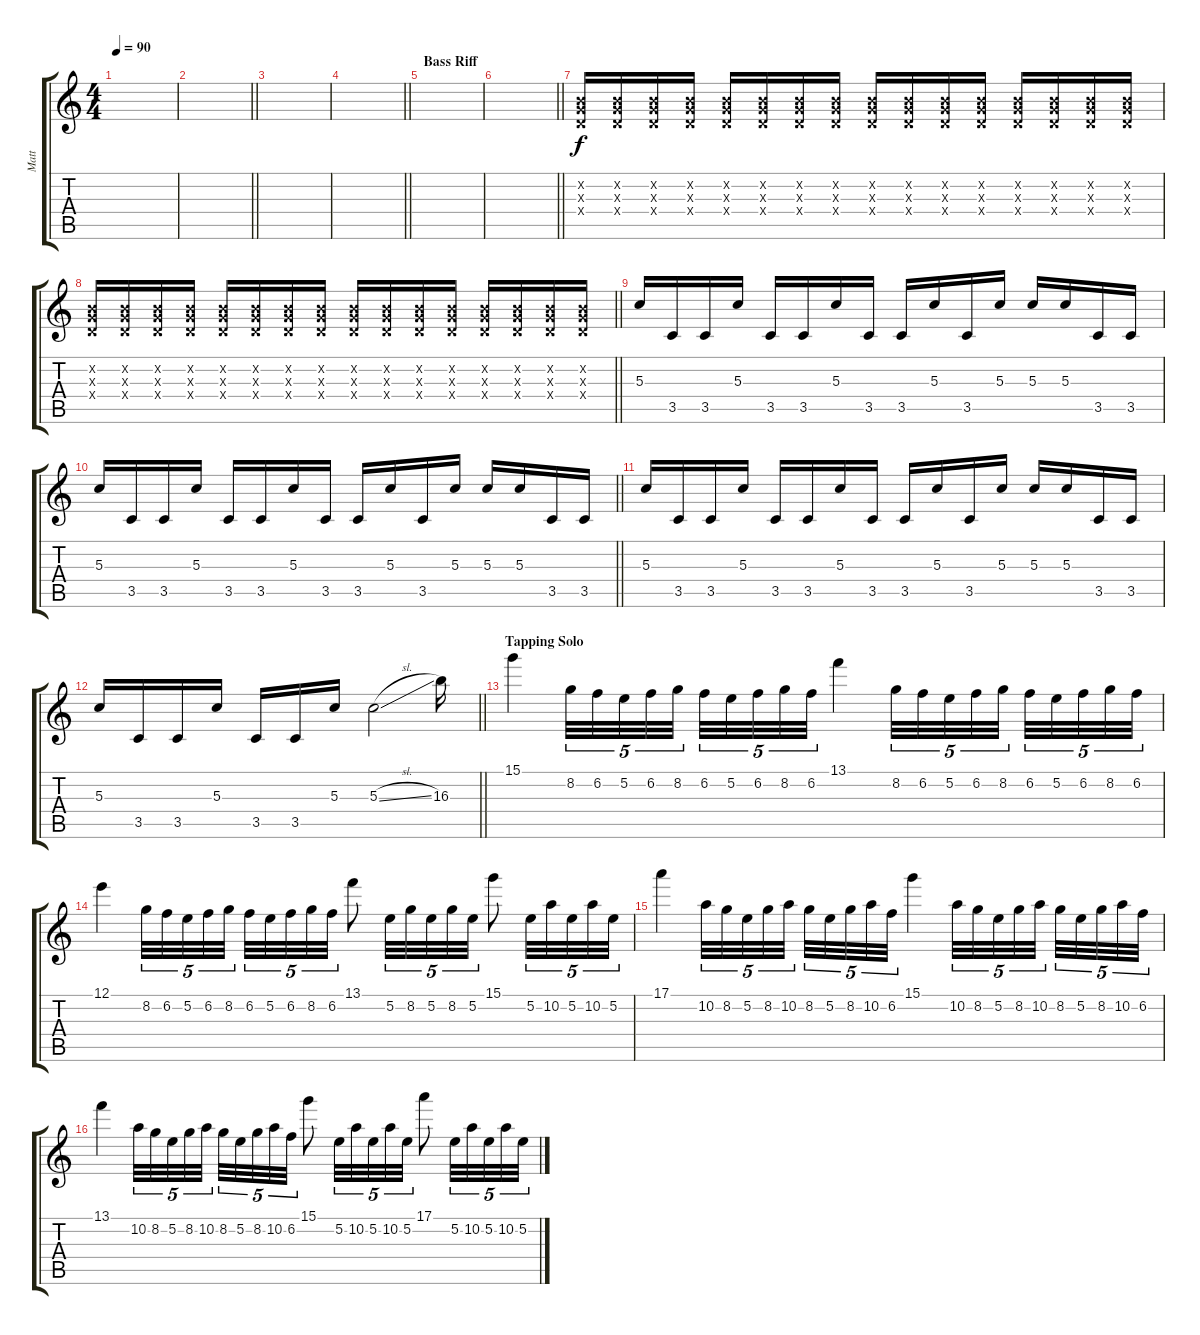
\track ("Matt" "Matt") {instrument distortionguitar}
\staff {score tabs}
\tuning (E4 B3 G3 D3 A2 E2) {hide}
\ts (4 4)
\tempo 90
\clef g2
\ks c
|
\barLineRight lightlight
|
|
\barLineRight lightlight
|
\section ("" "Bass Riff")
|
\barLineRight lightlight
|
(0.2{x} 0.3{x} 0.4{x}).16{volume 12 instrument distortionguitar} (0.2{x} 0.3{x} 0.4{x}).16 (0.2{x} 0.3{x} 0.4{x}).16 (0.2{x} 0.3{x} 0.4{x}).16 (0.2{x} 0.3{x} 0.4{x}).16 (0.2{x} 0.3{x} 0.4{x}).16 (0.2{x} 0.3{x} 0.4{x}).16 (0.2{x} 0.3{x} 0.4{x}).16 (0.2{x} 0.3{x} 0.4{x}).16 (0.2{x} 0.3{x} 0.4{x}).16 (0.2{x} 0.3{x} 0.4{x}).16 (0.2{x} 0.3{x} 0.4{x}).16 (0.2{x} 0.3{x} 0.4{x}).16 (0.2{x} 0.3{x} 0.4{x}).16 (0.2{x} 0.3{x} 0.4{x}).16 (0.2{x} 0.3{x} 0.4{x}).16 |
\barLineRight lightlight
(0.2{x} 0.3{x} 0.4{x}).16 (0.2{x} 0.3{x} 0.4{x}).16 (0.2{x} 0.3{x} 0.4{x}).16 (0.2{x} 0.3{x} 0.4{x}).16 (0.2{x} 0.3{x} 0.4{x}).16 (0.2{x} 0.3{x} 0.4{x}).16 (0.2{x} 0.3{x} 0.4{x}).16 (0.2{x} 0.3{x} 0.4{x}).16 (0.2{x} 0.3{x} 0.4{x}).16 (0.2{x} 0.3{x} 0.4{x}).16 (0.2{x} 0.3{x} 0.4{x}).16 (0.2{x} 0.3{x} 0.4{x}).16 (0.2{x} 0.3{x} 0.4{x}).16 (0.2{x} 0.3{x} 0.4{x}).16 (0.2{x} 0.3{x} 0.4{x}).16 (0.2{x} 0.3{x} 0.4{x}).16 |
5.3.16 3.5.16 3.5.16 5.3.16 3.5.16 3.5.16 5.3.16 3.5.16 3.5.16 5.3.16 3.5.16 5.3.16 5.3.16 5.3.16 3.5.16 3.5.16 |
\barLineRight lightlight
5.3.16 3.5.16 3.5.16 5.3.16 3.5.16 3.5.16 5.3.16 3.5.16 3.5.16 5.3.16 3.5.16 5.3.16 5.3.16 5.3.16 3.5.16 3.5.16 |
5.3.16 3.5.16 3.5.16 5.3.16 3.5.16 3.5.16 5.3.16 3.5.16 3.5.16 5.3.16 3.5.16 5.3.16 5.3.16 5.3.16 3.5.16 3.5.16 |
\barLineRight lightlight
5.3.16 3.5.16 3.5.16 5.3.16 3.5.16 3.5.16 5.3.16 5.3{sl}.2 16.3.16 |
\section ("" "Tapping Solo")
15.1.4 8.2.32{tu (5 4)} 6.2.32{tu (5 4)} 5.2.32{tu (5 4)} 6.2.32{tu (5 4)} 8.2.32{tu (5 4) beam splitsecondary} 6.2.32{tu (5 4)} 5.2.32{tu (5 4)} 6.2.32{tu (5 4)} 8.2.32{tu (5 4)} 6.2.32{tu (5 4)} 13.1.4 8.2.32{tu (5 4)} 6.2.32{tu (5 4)} 5.2.32{tu (5 4)} 6.2.32{tu (5 4)} 8.2.32{tu (5 4) beam splitsecondary} 6.2.32{tu (5 4)} 5.2.32{tu (5 4)} 6.2.32{tu (5 4)} 8.2.32{tu (5 4)} 6.2.32{tu (5 4)} |
12.1.4 8.2.32{tu (5 4)} 6.2.32{tu (5 4)} 5.2.32{tu (5 4)} 6.2.32{tu (5 4)} 8.2.32{tu (5 4) beam splitsecondary} 6.2.32{tu (5 4)} 5.2.32{tu (5 4)} 6.2.32{tu (5 4)} 8.2.32{tu (5 4)} 6.2.32{tu (5 4)} 13.1.8 5.2.32{tu (5 4)} 8.2.32{tu (5 4)} 5.2.32{tu (5 4)} 8.2.32{tu (5 4)} 5.2.32{tu (5 4)} 15.1.8 5.2.32{tu (5 4)} 10.2.32{tu (5 4)} 5.2.32{tu (5 4)} 10.2.32{tu (5 4)} 5.2.32{tu (5 4)} |
17.1.4 10.2.32{tu (5 4)} 8.2.32{tu (5 4)} 5.2.32{tu (5 4)} 8.2.32{tu (5 4)} 10.2.32{tu (5 4) beam splitsecondary} 8.2.32{tu (5 4)} 5.2.32{tu (5 4)} 8.2.32{tu (5 4)} 10.2.32{tu (5 4)} 6.2.32{tu (5 4)} 15.1.4 10.2.32{tu (5 4)} 8.2.32{tu (5 4)} 5.2.32{tu (5 4)} 8.2.32{tu (5 4)} 10.2.32{tu (5 4) beam splitsecondary} 8.2.32{tu (5 4)} 5.2.32{tu (5 4)} 8.2.32{tu (5 4)} 10.2.32{tu (5 4)} 6.2.32{tu (5 4)} |
13.1.4 10.2.32{tu (5 4)} 8.2.32{tu (5 4)} 5.2.32{tu (5 4)} 8.2.32{tu (5 4)} 10.2.32{tu (5 4) beam splitsecondary} 8.2.32{tu (5 4)} 5.2.32{tu (5 4)} 8.2.32{tu (5 4)} 10.2.32{tu (5 4)} 6.2.32{tu (5 4)} 15.1.8 5.2.32{tu (5 4)} 10.2.32{tu (5 4)} 5.2.32{tu (5 4)} 10.2.32{tu (5 4)} 5.2.32{tu (5 4)} 17.1.8 5.2.32{tu (5 4)} 10.2.32{tu (5 4)} 5.2.32{tu (5 4)} 10.2.32{tu (5 4)} 5.2.32{tu (5 4)}
